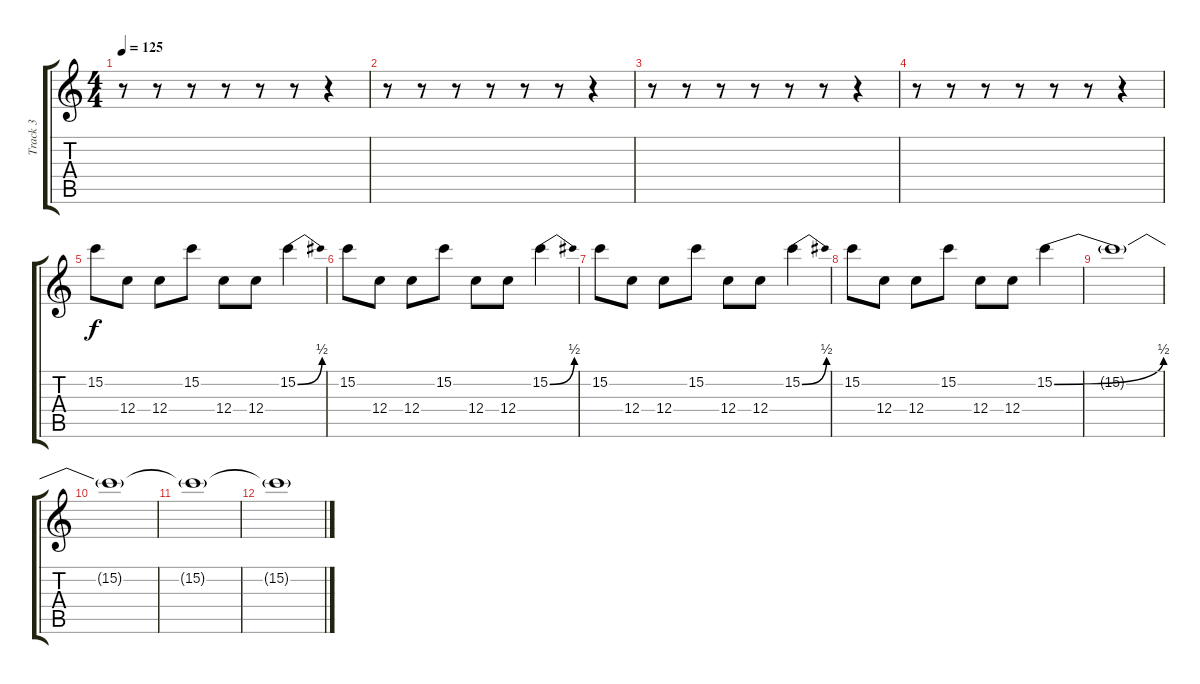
\track ("Track 3" "Track 3") {instrument distortionguitar}
\staff {score tabs}
\tuning (D4 A3 F3 C3 G2 C2) {hide}
\ts (4 4)
\tempo 125
\clef g2
\ks c
r.8{dy f instrument distortionguitar} r.8 r.8 r.8 r.8 r.8 r.4 |
r.8 r.8 r.8 r.8 r.8 r.8 r.4 |
r.8 r.8 r.8 r.8 r.8 r.8 r.4 |
r.8 r.8 r.8 r.8 r.8 r.8 r.4 |
15.2.8 12.4.8 12.4.8 15.2.8 12.4.8 12.4.8 15.2{be (bend 0 0 60 2)}.4 |
15.2.8 12.4.8 12.4.8 15.2.8 12.4.8 12.4.8 15.2{be (bend 0 0 60 2)}.4 |
15.2.8 12.4.8 12.4.8 15.2.8 12.4.8 12.4.8 15.2{be (bend 0 0 60 2)}.4 |
15.2.8 12.4.8 12.4.8 15.2.8 12.4.8 12.4.8 15.2{be (bend 0 0 60 2)}.4 |
15.2{t}.1 |
15.2{t}.1 |
15.2{t}.1 |
15.2{t}.1
